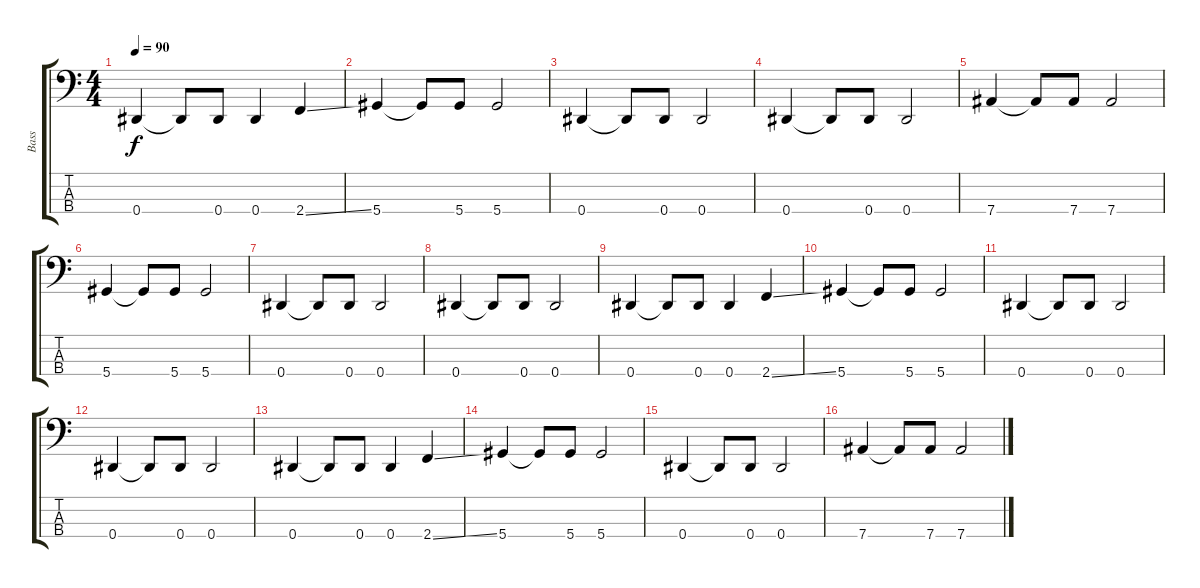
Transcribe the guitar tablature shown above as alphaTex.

\track ("Bass" "Bass") {instrument electricbassfinger}
\staff {score tabs}
\tuning (Gb2 Db2 Ab1 Eb1) {hide}
\ts (4 4)
\tempo 90
\clef f4
\ks c
0.4.4{dy f} 0.4{t}.8 0.4.8 0.4.4 2.4{ss}.4 |
5.4.4 5.4{t}.8 5.4.8 5.4.2 |
0.4.4 0.4{t}.8 0.4.8 0.4.2 |
0.4.4 0.4{t}.8 0.4.8 0.4.2 |
7.4.4 7.4{t}.8 7.4.8 7.4.2 |
5.4.4 5.4{t}.8 5.4.8 5.4.2 |
0.4.4 0.4{t}.8 0.4.8 0.4.2 |
0.4.4 0.4{t}.8 0.4.8 0.4.2 |
0.4.4 0.4{t}.8 0.4.8 0.4.4 2.4{ss}.4 |
5.4.4 5.4{t}.8 5.4.8 5.4.2 |
0.4.4 0.4{t}.8 0.4.8 0.4.2 |
0.4.4 0.4{t}.8 0.4.8 0.4.2 |
0.4.4 0.4{t}.8 0.4.8 0.4.4 2.4{ss}.4 |
5.4.4 5.4{t}.8 5.4.8 5.4.2 |
0.4.4 0.4{t}.8 0.4.8 0.4.2 |
7.4.4 7.4{t}.8 7.4.8 7.4.2
